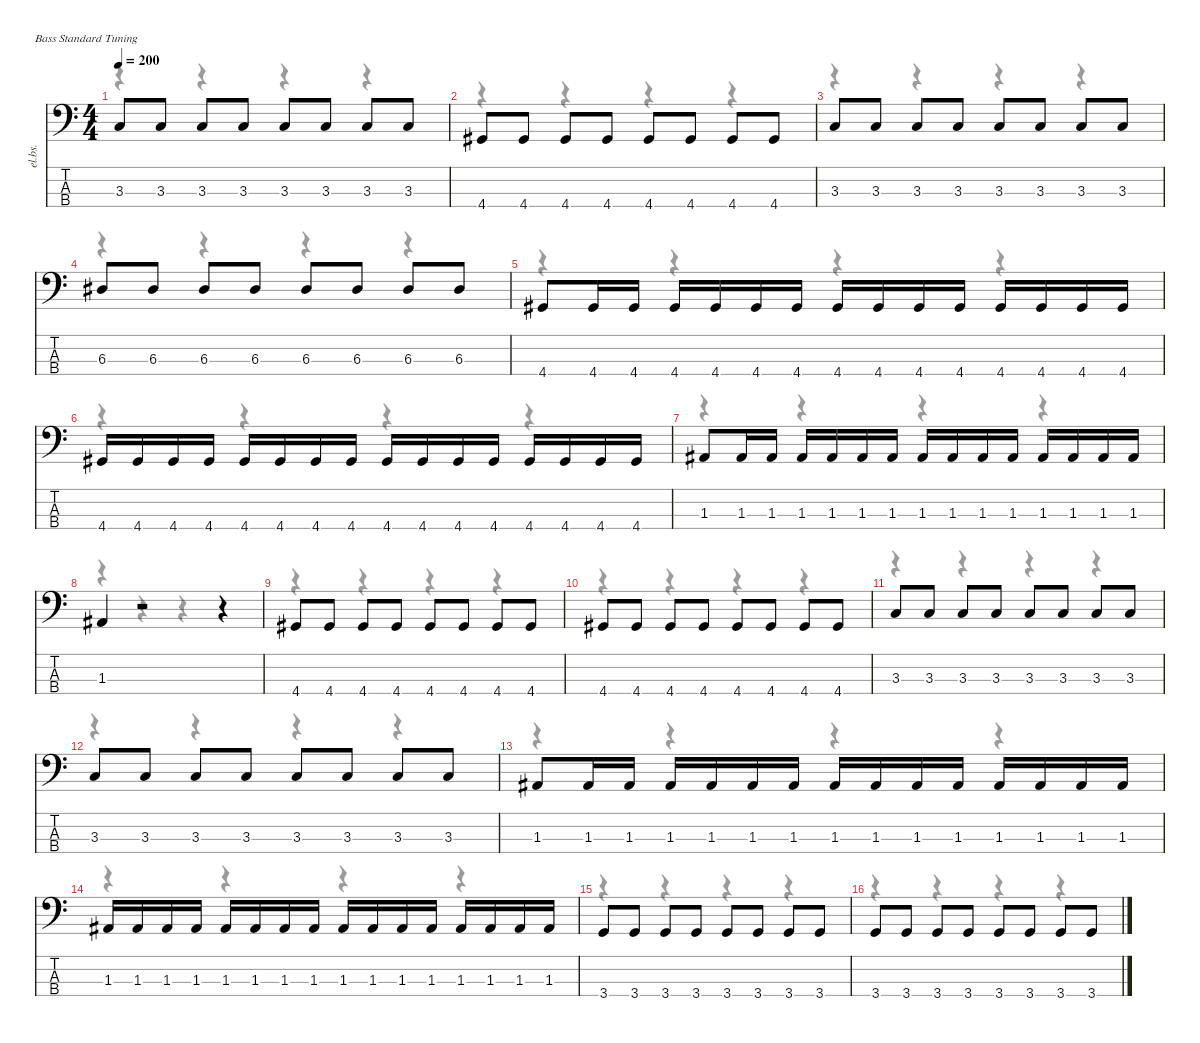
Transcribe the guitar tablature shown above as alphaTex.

\hideDynamics
\bracketExtendMode nobrackets
\otherSystemsTrackNameOrientation horizontal
\track ("Bass" "el.bs.") {instrument electricbassfinger}
\staff {score tabs}
\tuning (G2 D2 A1 E1)
\voice
\ts (4 4)
\scale
0.992595
\tempo 200
\accidentals auto
\clef f4
\ottava regular
\simile none
\ks c
3.3.8{dy f} 3.3.8 3.3.8 3.3.8 3.3.8 3.3.8 3.3.8 3.3.8 |
\scale
0.977884 4.4{acc #}.8 4.4{acc #}.8 4.4{acc #}.8 4.4{acc #}.8 4.4{acc #}.8 4.4{acc #}.8 4.4{acc #}.8 4.4{acc #}.8 |
\scale
0.977884 3.3.8 3.3.8 3.3.8 3.3.8 3.3.8 3.3.8 3.3.8 3.3.8 |
\scale
0.977884 6.3{acc #}.8 6.3{acc #}.8 6.3{acc #}.8 6.3{acc #}.8 6.3{acc #}.8 6.3{acc #}.8 6.3{acc #}.8 6.3{acc #}.8 |
\scale
1.08155 4.4{acc #}.8 4.4{acc #}.16 4.4{acc #}.16 4.4{acc #}.16 4.4{acc #}.16 4.4{acc #}.16 4.4{acc #}.16 4.4{acc #}.16 4.4{acc #}.16 4.4{acc #}.16 4.4{acc #}.16 4.4{acc #}.16 4.4{acc #}.16 4.4{acc #}.16 4.4{acc #}.16 |
\scale
0.978277 4.4{acc #}.16 4.4{acc #}.16 4.4{acc #}.16 4.4{acc #}.16 4.4{acc #}.16 4.4{acc #}.16 4.4{acc #}.16 4.4{acc #}.16 4.4{acc #}.16 4.4{acc #}.16 4.4{acc #}.16 4.4{acc #}.16 4.4{acc #}.16 4.4{acc #}.16 4.4{acc #}.16 4.4{acc #}.16 |
\scale
0.978277 1.3{acc #}.8 1.3{acc #}.16 1.3{acc #}.16 1.3{acc #}.16 1.3{acc #}.16 1.3{acc #}.16 1.3{acc #}.16 1.3{acc #}.16 1.3{acc #}.16 1.3{acc #}.16 1.3{acc #}.16 1.3{acc #}.16 1.3{acc #}.16 1.3{acc #}.16 1.3{acc #}.16 |
\scale
0.990634 1.3{acc #}.4 r.2 r.4 |
\section ("" "")
\scale
0.978277 4.4{acc #}.8 4.4{acc #}.8 4.4{acc #}.8 4.4{acc #}.8 4.4{acc #}.8 4.4{acc #}.8 4.4{acc #}.8 4.4{acc #}.8 |
\scale
0.992988 4.4{acc #}.8 4.4{acc #}.8 4.4{acc #}.8 4.4{acc #}.8 4.4{acc #}.8 4.4{acc #}.8 4.4{acc #}.8 4.4{acc #}.8 |
\scale
1.0787 3.3.8 3.3.8 3.3.8 3.3.8 3.3.8 3.3.8 3.3.8 3.3.8 |
\scale
0.990143 3.3.8 3.3.8 3.3.8 3.3.8 3.3.8 3.3.8 3.3.8 3.3.8 |
\scale
0.975432 1.3{acc #}.8 1.3{acc #}.16 1.3{acc #}.16 1.3{acc #}.16 1.3{acc #}.16 1.3{acc #}.16 1.3{acc #}.16 1.3{acc #}.16 1.3{acc #}.16 1.3{acc #}.16 1.3{acc #}.16 1.3{acc #}.16 1.3{acc #}.16 1.3{acc #}.16 1.3{acc #}.16 |
\scale
0.975432 1.3{acc #}.16 1.3{acc #}.16 1.3{acc #}.16 1.3{acc #}.16 1.3{acc #}.16 1.3{acc #}.16 1.3{acc #}.16 1.3{acc #}.16 1.3{acc #}.16 1.3{acc #}.16 1.3{acc #}.16 1.3{acc #}.16 1.3{acc #}.16 1.3{acc #}.16 1.3{acc #}.16 1.3{acc #}.16 |
\scale
0.990143 3.4.8 3.4.8 3.4.8 3.4.8 3.4.8 3.4.8 3.4.8 3.4.8 |
\scale
0.990143 3.4.8 3.4.8 3.4.8 3.4.8 3.4.8 3.4.8 3.4.8 3.4.8
\voice
\clef f4
\ottava regular
\simile none
\ks c
r.4{dy mf} r.4 r.4 r.4 |
r.4 r.4 r.4 r.4 |
r.4 r.4 r.4 r.4 |
r.4 r.4 r.4 r.4 |
r.4 r.4 r.4 r.4 |
r.4 r.4 r.4 r.4 |
r.4 r.4 r.4 r.4 |
r.4 r.4 r.4 r.4 |
r.4 r.4 r.4 r.4 |
r.4 r.4 r.4 r.4 |
r.4 r.4 r.4 r.4 |
r.4 r.4 r.4 r.4 |
r.4 r.4 r.4 r.4 |
r.4 r.4 r.4 r.4 |
r.4 r.4 r.4 r.4 |
r.4 r.4 r.4 r.4
